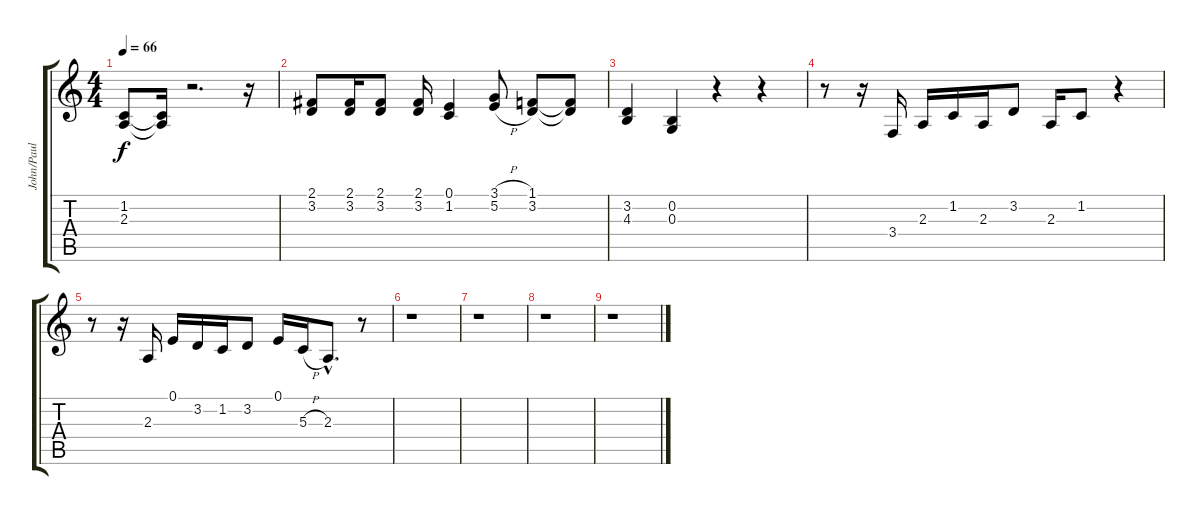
\track ("John/Paul" "John/Paul") {instrument lead6voice}
\staff {score tabs}
\tuning (E4 B3 G3 D3 A2 E2) {hide}
\ts (4 4)
\tempo 66
\clef g2
\ks c
(1.2 2.3).8{dy f} (1.2{t} 2.3{t}).16 r.2{d} r.16 |
(2.1 3.2).8 (2.1 3.2).16 (2.1 3.2).8 (2.1 3.2).16 (0.1 1.2).4 (3.1{h} 5.2{h}).8 (1.1 3.2).8 (1.1{t} 3.2{t}).8 |
(3.2 4.3).4 (0.2 0.3).4 r.4 r.4 |
r.8 r.16 3.4.16 2.3.16 1.2.16 2.3.16 3.2.8 2.3.16 1.2.8 r.4 |
r.8 r.16 2.3.16 0.1.16 3.2.16 1.2.16 3.2.8 0.1.16 5.3{h}.16 2.3{hac}.8{d} r.8 |
r.1 |
r.1 |
r.1 |
r.1
